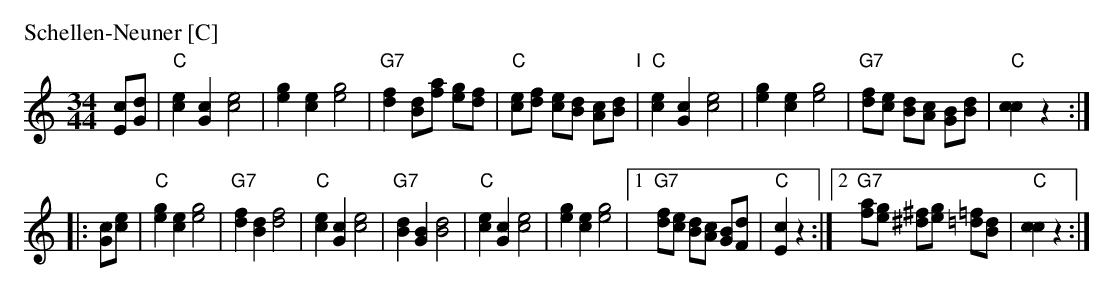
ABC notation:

X:1
P: Schellen-Neuner [C]
M: 34/44
L: 1/8
K: C
   [cE][dG] \
| "C"[e2c2][c2G2]  [e4c4] | [g2e2][e2c2] [g4e4] \
| "G7"[f2d2]   [Bd][af] [ge][fd] | "C"[ec][fd] [ec][dB] [cA][dB] \
"I"\
| "C"[e2c2][c2G2]  [e4c4] | [g2e2][e2c2] [g4e4] \
| "G7"[fd][ec] [dB][cA] [BG][dB] | "C"[c2c2] z2 :|
|: [cG][ec] \
| "C"[g2e2][e2c2] [g4e4] | "G7"[f2d2][d2B2] [f4d4] \
| "C"[e2c2][c2G2] [e4c4] | "G7"[d2B2][B2G2] [d4B4] \
| "C"[e2c2][c2G2]   [e4c4] | [g2e2][e2c2] [g4e4] \
|1"G7"[fd][ec] [dB][cA] [BG][dF] | "C"[c2E2] z2 \
:|2 "G7"[af][ge] [^f^d][ge] [=f=d][dB] | "C"[c2c2] z2 :|
